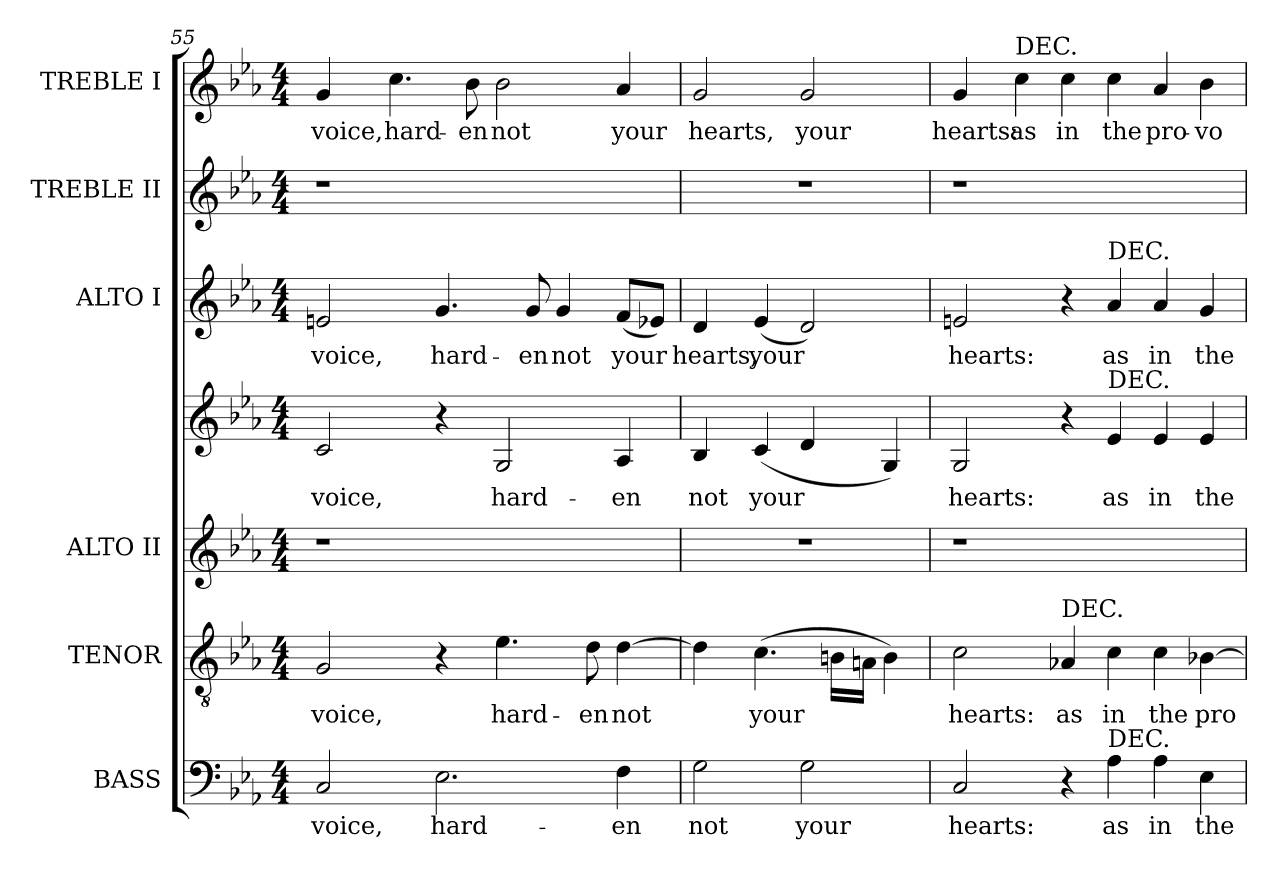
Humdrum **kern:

**kern	**text	**kern	**text	**kern	**kern	**text	**kern	**text	**kern	**kern	**text
*part6	*part6	*part5	*part5	*part4	*part4	*part4	*part3	*part3	*part2	*part1	*part1
*staff7	*staff7	*staff6	*staff6	*staff5	*staff4	*staff4	*staff3	*staff3	*staff2	*staff1	*staff1
*I"BASS	*	*I"TENOR	*	*I"ALTO II	*	*	*I"ALTO I	*	*I"TREBLE II	*I"TREBLE I	*
*I'B.	*	*I'T.	*	*I'A.2	*	*	*I'A.1	*	*	*	*
!!LO:LB:g=z
*clefF4	*	*clefGv2	*	*clefG2	*clefG2	*	*clefG2	*	*clefG2	*clefG2	*
*	*	*ITrd7c12	*	*	*	*	*	*	*	*	*
*k[b-e-a-]	*	*k[b-e-a-]	*	*k[b-e-a-]	*k[b-e-a-]	*	*k[b-e-a-]	*	*k[b-e-a-]	*k[b-e-a-]	*
*E-:	*	*E-:	*	*E-:	*E-:	*	*E-:	*	*E-:	*E-:	*
*M4/4	*	*M4/4	*	*M4/4	*M4/4	*	*M4/4	*	*M4/4	*M4/4	*
=55	=55	=55	=55	=55	=55	=55	=55	=55	=55	=55	=55
!	!LO:LY:b:color=#000000	!	!	!	!	!	!	!	!	!	!
!	!	!	!LO:LY:b:color=#000000	!LO:N:vis=1	!	!	!	!	!	!	!
!	!	!	!	!	!	!LO:LY:b:color=#000000	!	!	!	!	!
!	!	!	!	!	!	!	!	!LO:LY:b:color=#000000	!LO:N:vis=1	!	!
!	!	!	!	!	!	!	!	!	!	!	!LO:LY:b:color=#000000
2Ci/	voice,	2GGi/	voice,	1.r	2ci/	voice,	2eni/	voice,	1r	4gi/	voice,
!	!	!	!	!	!	!	!	!	!	!	!LO:LY:b:color=#000000
.	.	.	.	.	.	.	.	.	.	4.cci\	hard-
!	!LO:LY:b:color=#000000	!	!	!	!	!	!	!	!	!	!
!	!	!	!	!	!	!	!	!LO:LY:b:color=#000000	!	!	!
2.E-i\	hard-	4r	.	.	4r	.	4.gi/	hard-	.	.	.
!	!	!	!	!	!	!	!	!	!	!	!LO:LY:b:color=#000000
.	.	.	.	.	.	.	.	.	.	8b-i\	-en
!	!	!	!LO:LY:b:color=#000000	!	!	!	!	!	!	!	!
!	!	!	!	!	!	!LO:LY:b:color=#000000	!	!	!	!	!
!	!	!	!	!	!	!	!	!	!	!	!LO:LY:b:color=#000000
.	.	4.E-i\	hard-	.	2Gi/	hard-	.	.	.	2b-i\	not
!	!	!	!	!	!	!	!	!LO:LY:b:color=#000000	!	!	!
.	.	.	.	.	.	.	8gi/	-en	.	.	.
!	!	!	!	!	!	!	!	!LO:LY:b:color=#000000	!	!	!
.	.	.	.	.	.	.	4gi/	not	2ryy	.	.
!	!	!	!LO:LY:b:color=#000000	!	!	!	!	!	!	!	!
.	.	8Di\	-en	.	.	.	.	.	.	.	.
!	!LO:LY:b:color=#000000	!	!	!	!	!	!	!	!	!	!
!	!	!	!LO:LY:b:color=#000000	!	!	!	!	!	!	!	!
!	!	!	!	!	!	!LO:LY:b:color=#000000	!	!	!	!	!
!	!	!	!	!	!	!	!	!LO:LY:b:color=#000000	!	!	!
!	!	!	!	!	!	!	!	!	!	!	!LO:LY:b:color=#000000
4Fi\	-en	[4Di\	not	.	4A-i/	-en	(8fi/L	your	.	4a-i/	your
.	.	.	.	.	.	.	8e-Xi/J)	.	.	.	.
=56	=56	=56	=56	=56	=56	=56	=56	=56	=56	=56	=56
!	!LO:LY:b:color=#000000	!	!	!	!	!	!	!	!	!	!
!	!	!	!	!	!	!LO:LY:b:color=#000000	!	!	!	!	!
!	!	!	!	!	!	!	!	!LO:LY:b:color=#000000	!	!	!
!	!	!	!	!	!	!	!	!	!	!	!LO:LY:b:color=#000000
2Gi\	not	4Di\]	.	1r	4B-i/	not	4di/	hearts,	1r	2gi/	hearts,
!	!	!	!LO:LY:b:color=#000000	!	!	!	!	!	!	!	!
!	!	!	!	!	!	!LO:LY:b:color=#000000	!	!	!	!	!
!	!	!	!	!	!	!	!	!LO:LY:b:color=#000000	!	!	!
.	.	(4.Ci\	your	.	(4ci/	your	(4e-i/	your	.	.	.
!	!LO:LY:b:color=#000000	!	!	!	!	!	!	!	!	!	!
!	!	!	!	!	!	!	!	!	!	!	!LO:LY:b:color=#000000
2Gi\	your	.	.	.	4di/	.	2di/)	.	.	2gi/	your
.	.	16BBni\LL	.	.	.	.	.	.	.	.	.
.	.	16AAni\JJ	.	.	.	.	.	.	.	.	.
.	.	4BBi\)	.	.	4Gi/)	.	.	.	.	.	.
=57	=57	=57	=57	=57	=57	=57	=57	=57	=57	=57	=57
!	!LO:LY:b:color=#000000	!	!	!	!	!	!	!	!	!	!
!	!	!	!LO:LY:b:color=#000000	!LO:N:vis=1	!	!	!	!	!	!	!
!	!	!	!	!	!	!LO:LY:b:color=#000000	!	!	!	!	!
!	!	!	!	!	!	!	!	!LO:LY:b:color=#000000	!LO:N:vis=1	!	!
!	!	!	!	!	!	!	!	!	!	!	!LO:LY:b:color=#000000
2Ci/	hearts:	2Ci\	hearts:	1.r	2Gi/	hearts:	2eni/	hearts:	1r	4gi/	hearts:
!	!	!	!	!	!	!	!	!	!	!LO:TX:a:t=DEC.	!
!	!	!	!	!	!	!	!	!	!	!	!LO:LY:b:color=#000000
.	.	.	.	.	.	.	.	.	.	4cci\	as
!	!	!	!LO:LY:b:color=#000000	!	!	!	!	!	!	!	!
!	!	!LO:TX:a:t=DEC.	!	!	!	!	!	!	!	!	!
!	!	!	!	!	!	!	!	!	!	!	!LO:LY:b:color=#000000
4r	.	4AA-Xi/	as	.	4r	.	4r	.	.	4cci\	in
!	!LO:LY:b:color=#000000	!	!	!	!	!	!	!	!	!	!
!	!	!	!LO:LY:b:color=#000000	!	!	!	!	!	!	!	!
!	!	!	!	!	!	!LO:LY:b:color=#000000	!	!	!	!	!
!	!	!	!	!	!	!	!	!LO:LY:b:color=#000000	!	!	!
!	!	!	!	!	!	!	!LO:TX:a:t=DEC.	!	!	!	!
!	!	!	!	!	!LO:TX:a:t=DEC.	!	!	!	!	!	!
!LO:TX:a:t=DEC.	!	!	!	!	!	!	!	!	!	!	!
!	!	!	!	!	!	!	!	!	!	!	!LO:LY:b:color=#000000
4A-i\	as	4Ci\	in	.	4e-i/	as	4a-i/	as	.	4cci\	the
!	!LO:LY:b:color=#000000	!	!	!	!	!	!	!	!	!	!
!	!	!	!LO:LY:b:color=#000000	!	!	!	!	!	!	!	!
!	!	!	!	!	!	!LO:LY:b:color=#000000	!	!	!	!	!
!	!	!	!	!	!	!	!	!LO:LY:b:color=#000000	!	!	!
!	!	!	!	!	!	!	!	!	!	!	!LO:LY:b:color=#000000
4A-i\	in	4Ci\	the	.	4e-i/	in	4a-i/	in	2ryy	4a-i/	pro-
!	!LO:LY:b:color=#000000	!	!	!	!	!	!	!	!	!	!
!	!	!	!LO:LY:b:color=#000000	!	!	!	!	!	!	!	!
!	!	!	!	!	!	!LO:LY:b:color=#000000	!	!	!	!	!
!	!	!	!	!	!	!	!	!LO:LY:b:color=#000000	!	!	!
!	!	!	!	!	!	!	!	!	!	!	!LO:LY:b:color=#000000
4E-i\	the	[4BB-Xi\	pro-	.	4e-i/	the	4gi/	the	.	4b-i\	-vo-
=	=	=	=	=	=	=	=	=	=	=	=
*-	*-	*-	*-	*-	*-	*-	*-	*-	*-	*-	*-
